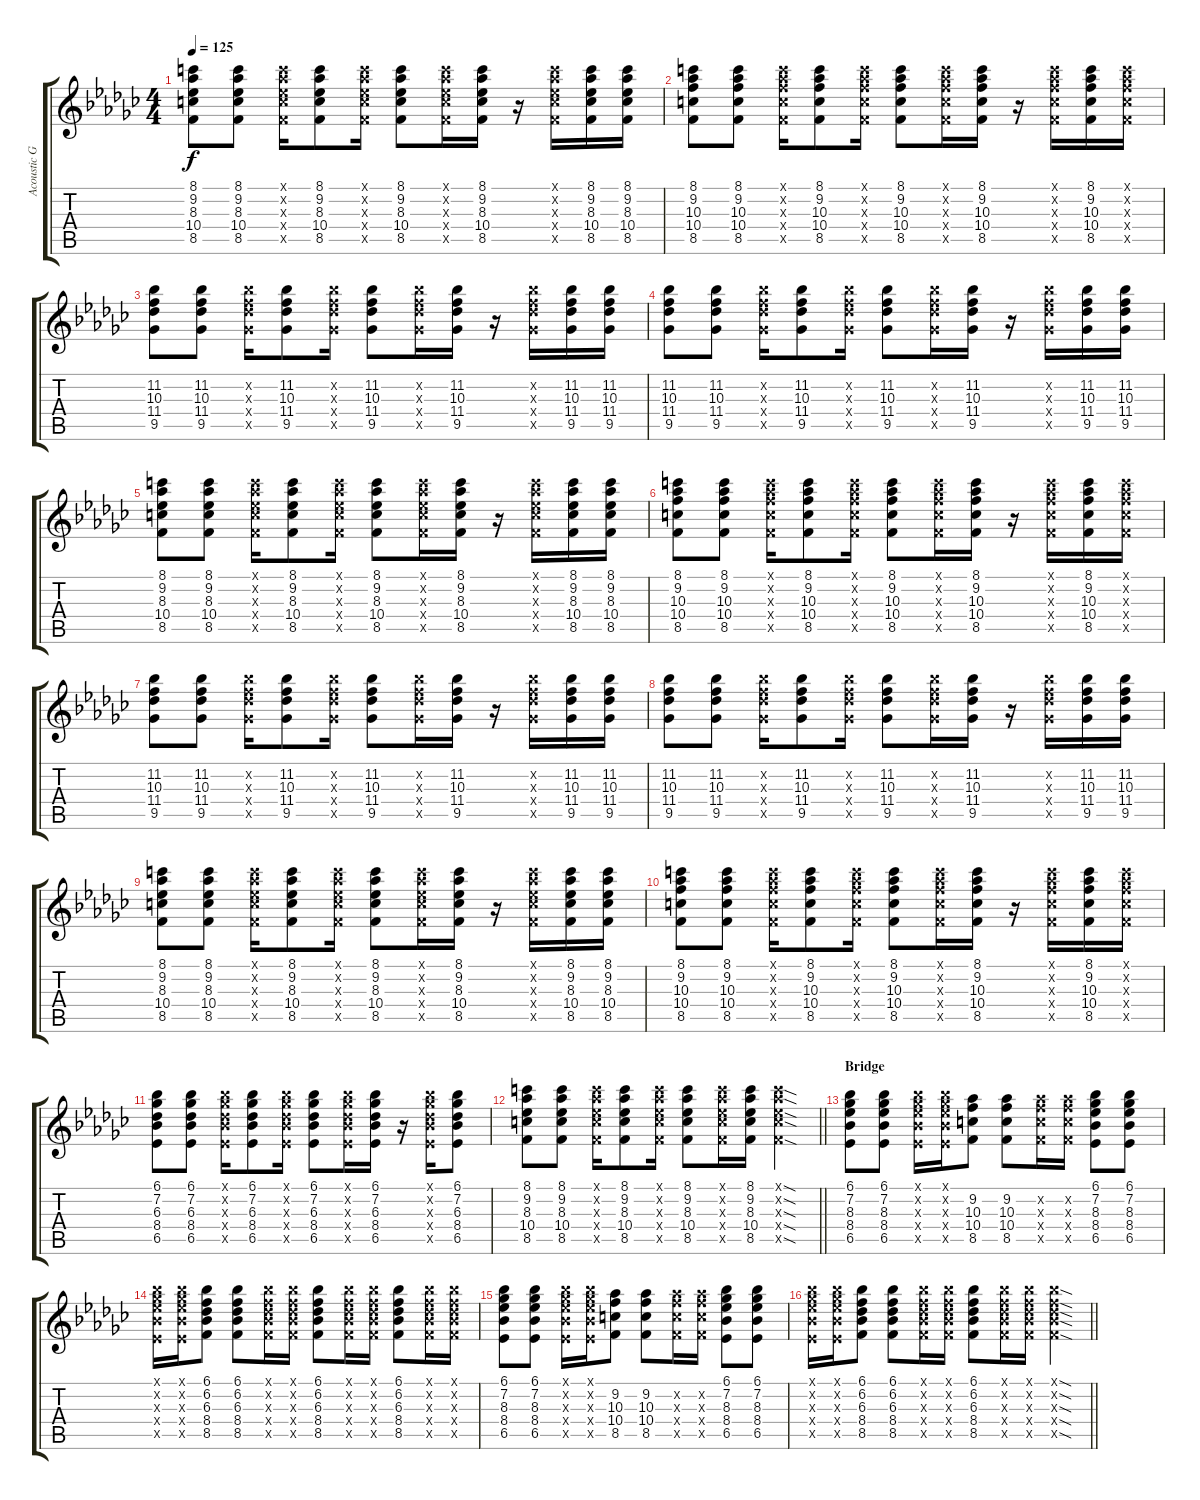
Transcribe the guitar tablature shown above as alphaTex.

\track ("Acoustic Guitar" "Acoustic G") {instrument acousticguitarsteel}
\staff {score tabs}
\tuning (E4 B3 G3 D3 A2 E2) {hide}
\ts (4 4)
\tempo 125
\clef g2
\ks gb
(8.1 9.2 8.3 10.4 8.5).8{dy f} (8.1 9.2 8.3 10.4 8.5).8 (8.1{x} 9.2{x} 8.3{x} 10.4{x} 8.5{x}).16 (8.1 9.2 8.3 10.4 8.5).8 (8.1{x} 9.2{x} 8.3{x} 10.4{x} 8.5{x}).16 (8.1 9.2 8.3 10.4 8.5).8 (8.1{x} 9.2{x} 8.3{x} 10.4{x} 8.5{x}).16 (8.1 9.2 8.3 10.4 8.5).16 r.16 (8.1{x} 9.2{x} 8.3{x} 10.4{x} 8.5{x}).16 (8.1 9.2 8.3 10.4 8.5).16 (8.1 9.2 8.3 10.4 8.5).16 |
(8.1 9.2 10.3 10.4 8.5).8 (8.1 9.2 10.3 10.4 8.5).8 (8.1{x} 9.2{x} 10.3{x} 10.4{x} 8.5{x}).16 (8.1 9.2 10.3 10.4 8.5).8 (8.1{x} 9.2{x} 10.3{x} 10.4{x} 8.5{x}).16 (8.1 9.2 10.3 10.4 8.5).8 (8.1{x} 9.2{x} 10.3{x} 10.4{x} 8.5{x}).16 (8.1 9.2 10.3 10.4 8.5).16 r.16 (8.1{x} 9.2{x} 10.3{x} 10.4{x} 8.5{x}).16 (8.1 9.2 10.3 10.4 8.5).16 (8.1{x} 9.2{x} 10.3{x} 10.4{x} 8.5{x}).16 |
(11.2 10.3 11.4 9.5).8 (11.2 10.3 11.4 9.5).8 (11.2{x} 10.3{x} 11.4{x} 9.5{x}).16 (11.2 10.3 11.4 9.5).8 (11.2{x} 10.3{x} 11.4{x} 9.5{x}).16 (11.2 10.3 11.4 9.5).8 (11.2{x} 10.3{x} 11.4{x} 9.5{x}).16 (11.2 10.3 11.4 9.5).16 r.16 (11.2{x} 10.3{x} 11.4{x} 9.5{x}).16 (11.2 10.3 11.4 9.5).16 (11.2 10.3 11.4 9.5).16 |
(11.2 10.3 11.4 9.5).8 (11.2 10.3 11.4 9.5).8 (11.2{x} 10.3{x} 11.4{x} 9.5{x}).16 (11.2 10.3 11.4 9.5).8 (11.2{x} 10.3{x} 11.4{x} 9.5{x}).16 (11.2 10.3 11.4 9.5).8 (11.2{x} 10.3{x} 11.4{x} 9.5{x}).16 (11.2 10.3 11.4 9.5).16 r.16 (11.2{x} 10.3{x} 11.4{x} 9.5{x}).16 (11.2 10.3 11.4 9.5).16 (11.2 10.3 11.4 9.5).16 |
(8.1 9.2 8.3 10.4 8.5).8 (8.1 9.2 8.3 10.4 8.5).8 (8.1{x} 9.2{x} 8.3{x} 10.4{x} 8.5{x}).16 (8.1 9.2 8.3 10.4 8.5).8 (8.1{x} 9.2{x} 8.3{x} 10.4{x} 8.5{x}).16 (8.1 9.2 8.3 10.4 8.5).8 (8.1{x} 9.2{x} 8.3{x} 10.4{x} 8.5{x}).16 (8.1 9.2 8.3 10.4 8.5).16 r.16 (8.1{x} 9.2{x} 8.3{x} 10.4{x} 8.5{x}).16 (8.1 9.2 8.3 10.4 8.5).16 (8.1 9.2 8.3 10.4 8.5).16 |
(8.1 9.2 10.3 10.4 8.5).8 (8.1 9.2 10.3 10.4 8.5).8 (8.1{x} 9.2{x} 10.3{x} 10.4{x} 8.5{x}).16 (8.1 9.2 10.3 10.4 8.5).8 (8.1{x} 9.2{x} 10.3{x} 10.4{x} 8.5{x}).16 (8.1 9.2 10.3 10.4 8.5).8 (8.1{x} 9.2{x} 10.3{x} 10.4{x} 8.5{x}).16 (8.1 9.2 10.3 10.4 8.5).16 r.16 (8.1{x} 9.2{x} 10.3{x} 10.4{x} 8.5{x}).16 (8.1 9.2 10.3 10.4 8.5).16 (8.1{x} 9.2{x} 10.3{x} 10.4{x} 8.5{x}).16 |
(11.2 10.3 11.4 9.5).8 (11.2 10.3 11.4 9.5).8 (11.2{x} 10.3{x} 11.4{x} 9.5{x}).16 (11.2 10.3 11.4 9.5).8 (11.2{x} 10.3{x} 11.4{x} 9.5{x}).16 (11.2 10.3 11.4 9.5).8 (11.2{x} 10.3{x} 11.4{x} 9.5{x}).16 (11.2 10.3 11.4 9.5).16 r.16 (11.2{x} 10.3{x} 11.4{x} 9.5{x}).16 (11.2 10.3 11.4 9.5).16 (11.2 10.3 11.4 9.5).16 |
(11.2 10.3 11.4 9.5).8 (11.2 10.3 11.4 9.5).8 (11.2{x} 10.3{x} 11.4{x} 9.5{x}).16 (11.2 10.3 11.4 9.5).8 (11.2{x} 10.3{x} 11.4{x} 9.5{x}).16 (11.2 10.3 11.4 9.5).8 (11.2{x} 10.3{x} 11.4{x} 9.5{x}).16 (11.2 10.3 11.4 9.5).16 r.16 (11.2{x} 10.3{x} 11.4{x} 9.5{x}).16 (11.2 10.3 11.4 9.5).16 (11.2 10.3 11.4 9.5).16 |
(8.1 9.2 8.3 10.4 8.5).8 (8.1 9.2 8.3 10.4 8.5).8 (8.1{x} 9.2{x} 8.3{x} 10.4{x} 8.5{x}).16 (8.1 9.2 8.3 10.4 8.5).8 (8.1{x} 9.2{x} 8.3{x} 10.4{x} 8.5{x}).16 (8.1 9.2 8.3 10.4 8.5).8 (8.1{x} 9.2{x} 8.3{x} 10.4{x} 8.5{x}).16 (8.1 9.2 8.3 10.4 8.5).16 r.16 (8.1{x} 9.2{x} 8.3{x} 10.4{x} 8.5{x}).16 (8.1 9.2 8.3 10.4 8.5).16 (8.1 9.2 8.3 10.4 8.5).16 |
(8.1 9.2 10.3 10.4 8.5).8 (8.1 9.2 10.3 10.4 8.5).8 (8.1{x} 9.2{x} 10.3{x} 10.4{x} 8.5{x}).16 (8.1 9.2 10.3 10.4 8.5).8 (8.1{x} 9.2{x} 10.3{x} 10.4{x} 8.5{x}).16 (8.1 9.2 10.3 10.4 8.5).8 (8.1{x} 9.2{x} 10.3{x} 10.4{x} 8.5{x}).16 (8.1 9.2 10.3 10.4 8.5).16 r.16 (8.1{x} 9.2{x} 10.3{x} 10.4{x} 8.5{x}).16 (8.1 9.2 10.3 10.4 8.5).16 (8.1{x} 9.2{x} 10.3{x} 10.4{x} 8.5{x}).16 |
(6.1 7.2 6.3 8.4 6.5).8 (6.1 7.2 6.3 8.4 6.5).8 (6.1{x} 7.2{x} 6.3{x} 8.4{x} 6.5{x}).16 (6.1 7.2 6.3 8.4 6.5).8 (6.1{x} 7.2{x} 6.3{x} 8.4{x} 6.5{x}).16 (6.1 7.2 6.3 8.4 6.5).8 (6.1{x} 7.2{x} 6.3{x} 8.4{x} 6.5{x}).16 (6.1 7.2 6.3 8.4 6.5).16 r.16 (6.1{x} 7.2{x} 6.3{x} 8.4{x} 6.5{x}).16 (6.1 7.2 6.3 8.4 6.5).8 |
\barLineRight lightlight
(8.1 9.2 8.3 10.4 8.5).8 (8.1 9.2 8.3 10.4 8.5).8 (8.1{x} 9.2{x} 8.3{x} 10.4{x} 8.5{x}).16 (8.1 9.2 8.3 10.4 8.5).8 (8.1{x} 9.2{x} 8.3{x} 10.4{x} 8.5{x}).16 (8.1 9.2 8.3 10.4 8.5).8 (8.1{x} 9.2{x} 8.3{x} 10.4{x} 8.5{x}).16 (8.1 9.2 8.3 10.4 8.5).16 (8.1{sod x} 9.2{sod x} 8.3{sod x} 10.4{sod x} 8.5{sod x}).4 |
\section ("" "Bridge")
(6.1 7.2 8.3 8.4 6.5).8 (6.1 7.2 8.3 8.4 6.5).8 (6.1{x} 7.2{x} 8.3{x} 8.4{x} 6.5{x}).16 (6.1{x} 7.2{x} 8.3{x} 8.4{x} 6.5{x}).16 (9.2 10.3 10.4 8.5).8 (9.2 10.3 10.4 8.5).8 (9.2{x} 10.3{x} 10.4{x} 8.5{x}).16 (9.2{x} 10.3{x} 10.4{x} 8.5{x}).16 (6.1 7.2 8.3 8.4 6.5).8 (6.1 7.2 8.3 8.4 6.5).8 |
(6.1{x} 7.2{x} 8.3{x} 8.4{x} 6.5{x}).16 (6.1{x} 7.2{x} 8.3{x} 8.4{x} 6.5{x}).16 (6.1 6.2 6.3 8.4 8.5).8 (6.1 6.2 6.3 8.4 8.5).8 (6.1{x} 6.2{x} 6.3{x} 8.4{x} 8.5{x}).16 (6.1{x} 6.2{x} 6.3{x} 8.4{x} 8.5{x}).16 (6.1 6.2 6.3 8.4 8.5).8 (6.1{x} 6.2{x} 6.3{x} 8.4{x} 8.5{x}).16 (6.1{x} 6.2{x} 6.3{x} 8.4{x} 8.5{x}).16 (6.1 6.2 6.3 8.4 8.5).8 (6.1{x} 6.2{x} 6.3{x} 8.4{x} 8.5{x}).16 (6.1{x} 6.2{x} 6.3{x} 8.4{x} 8.5{x}).16 |
(6.1 7.2 8.3 8.4 6.5).8 (6.1 7.2 8.3 8.4 6.5).8 (6.1{x} 7.2{x} 8.3{x} 8.4{x} 6.5{x}).16 (6.1{x} 7.2{x} 8.3{x} 8.4{x} 6.5{x}).16 (9.2 10.3 10.4 8.5).8 (9.2 10.3 10.4 8.5).8 (9.2{x} 10.3{x} 10.4{x} 8.5{x}).16 (9.2{x} 10.3{x} 10.4{x} 8.5{x}).16 (6.1 7.2 8.3 8.4 6.5).8 (6.1 7.2 8.3 8.4 6.5).8 |
\barLineRight lightlight
(6.1{x} 7.2{x} 8.3{x} 8.4{x} 6.5{x}).16 (6.1{x} 7.2{x} 8.3{x} 8.4{x} 6.5{x}).16 (6.1 6.2 6.3 8.4 8.5).8 (6.1 6.2 6.3 8.4 8.5).8 (6.1{x} 6.2{x} 6.3{x} 8.4{x} 8.5{x}).16 (6.1{x} 6.2{x} 6.3{x} 8.4{x} 8.5{x}).16 (6.1 6.2 6.3 8.4 8.5).8 (6.1{x} 6.2{x} 6.3{x} 8.4{x} 8.5{x}).16 (6.1{x} 6.2{x} 6.3{x} 8.4{x} 8.5{x}).16 (6.1{sod x} 6.2{sod x} 6.3{sod x} 8.4{sod x} 8.5{sod x}).4
